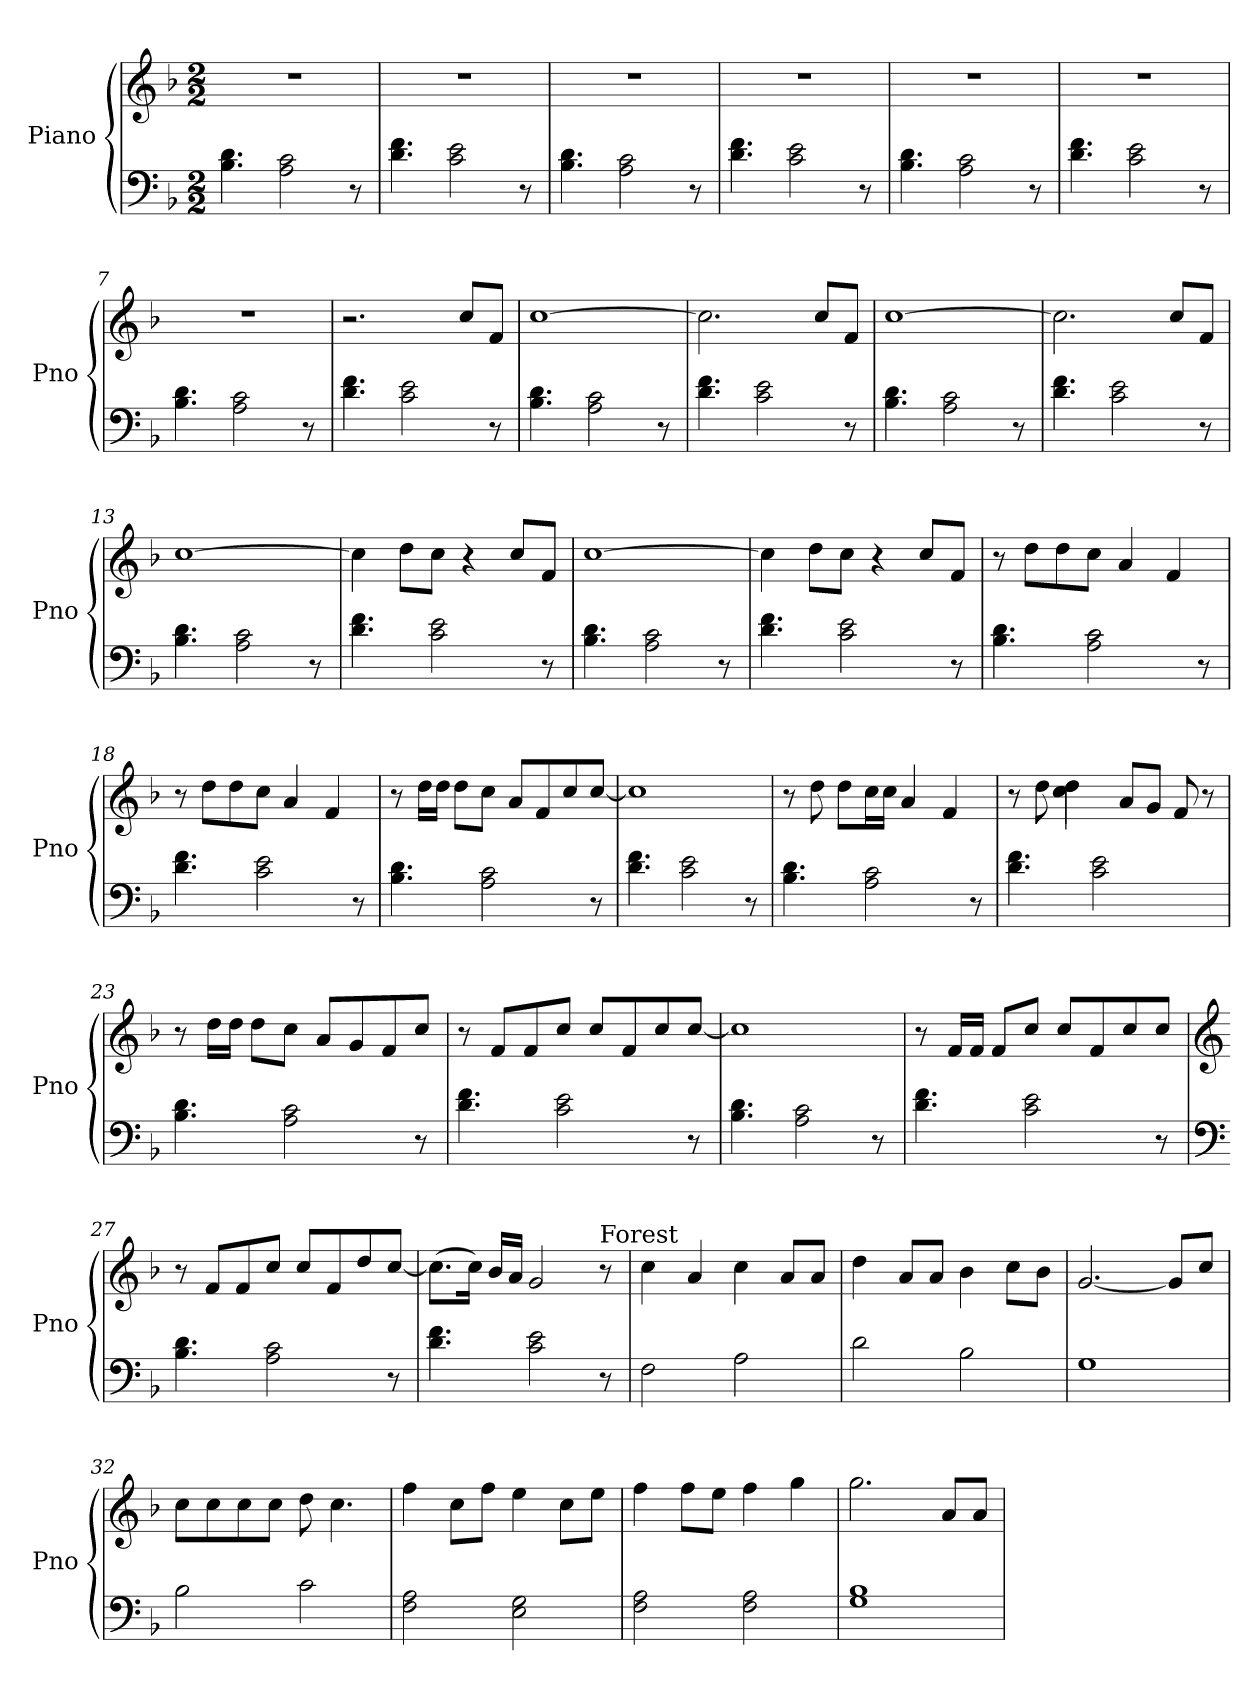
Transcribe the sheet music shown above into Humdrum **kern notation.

**kern	**kern
*part1	*part1
*staff2	*staff1
*I"Piano	*
*I'Pno	*
*clefF4	*clefG2
*k[b-]	*k[b-]
*M2/2	*M2/2
*MM130	*MM130
=1	=1
4.B-\ 4.d\	1r
2A\ 2c\	.
8r	.
=2	=2
4.d\ 4.f\	1r
2c\ 2e\	.
8r	.
=3	=3
4.B-\ 4.d\	1r
2A\ 2c\	.
8r	.
=4	=4
4.d\ 4.f\	1r
2c\ 2e\	.
8r	.
=5	=5
4.B-\ 4.d\	1r
2A\ 2c\	.
8r	.
!!LO:LB:g=z
=6	=6
4.d\ 4.f\	1r
2c\ 2e\	.
8r	.
=7	=7
4.B-\ 4.d\	1r
2A\ 2c\	.
8r	.
=8	=8
4.d\ 4.f\	2.r
2c\ 2e\	.
.	8cc/L
8r	8f/J
=9	=9
4.B-\ 4.d\	[1cc
2A\ 2c\	.
8r	.
=10	=10
4.d\ 4.f\	2.cc\]
2c\ 2e\	.
.	8cc/L
8r	8f/J
=11	=11
4.B-\ 4.d\	[1cc
2A\ 2c\	.
8r	.
!!LO:LB:g=z
=12	=12
4.d\ 4.f\	2.cc\]
2c\ 2e\	.
.	8cc/L
8r	8f/J
=13	=13
4.B-\ 4.d\	[1cc
2A\ 2c\	.
8r	.
=14	=14
4.d\ 4.f\	4cc\]
.	8dd\L
2c\ 2e\	8cc\J
.	4r
.	8cc/L
8r	8f/J
=15	=15
4.B-\ 4.d\	[1cc
2A\ 2c\	.
8r	.
=16	=16
4.d\ 4.f\	4cc\]
.	8dd\L
2c\ 2e\	8cc\J
.	4r
.	8cc/L
8r	8f/J
=17	=17
4.B-\ 4.d\	8r
.	8dd\L
.	8dd\
2A\ 2c\	8cc\J
.	4a/
.	4f/
8r	.
!!LO:LB:g=z
=18	=18
4.d\ 4.f\	8r
.	8dd\L
.	8dd\
2c\ 2e\	8cc\J
.	4a/
.	4f/
8r	.
=19	=19
4.B-\ 4.d\	8r
.	16dd\LL
.	16dd\JJ
.	8dd\L
2A\ 2c\	8cc\J
.	8a/L
.	8f/
.	8cc/
8r	[8cc/J
=20	=20
4.d\ 4.f\	1cc]
2c\ 2e\	.
8r	.
=21	=21
4.B-\ 4.d\	8r
.	8dd\
.	8dd\L
2A\ 2c\	16cc\L
.	16cc\JJ
.	4a/
.	4f/
8r	.
=22	=22
*	*^
4.d\ 4.f\	8r	4ryy
.	8dd\	.
.	4dd\	4cc\ 4dd\
2c\ 2e\	.	.
.	8a/L	2ryy
.	8g/J	.
.	8f/	.
8ryy	8r	.
*	*v	*v
!!LO:LB:g=z
=23	=23
4.B-\ 4.d\	8r
.	16dd\LL
.	16dd\JJ
.	8dd\L
2A\ 2c\	8cc\J
.	8a/L
.	8g/
.	8f/
8r	8cc/J
=24	=24
4.d\ 4.f\	8r
.	8f/L
.	8f/
2c\ 2e\	8cc/J
.	8cc/L
.	8f/
.	8cc/
8r	[8cc/J
=25	=25
4.B-\ 4.d\	1cc]
2A\ 2c\	.
8r	.
=26	=26
4.d\ 4.f\	8r
.	16f/LL
.	16f/JJ
.	8f/L
2c\ 2e\	8cc/J
.	8cc/L
.	8f/
.	8cc/
8r	8cc/J
!!LO:PB:g=z
=27	=27
*clefF4	*clefG2
4.B-\ 4.d\	8r
.	8f/L
.	8f/
2A\ 2c\	8cc/J
.	8cc/L
.	8f/
.	8dd/
8r	[8cc/J
=28	=28
4.d\ 4.f\	(>8.cc\L]
.	16cc\Jk)
.	16b-/LL
.	16a/JJ
2c\ 2e\	2g/
!	!LO:TX:a:t=Forest
8r	8r
=29	=29
2F\	4cc\
.	4a/
2A\	4cc\
.	8a/L
.	8a/J
=30	=30
2d\	4dd\
.	8a/L
.	8a/J
2B-\	4b-\
.	8cc\L
.	8b-\J
=31	=31
1G	[2.g/
.	8g/L]
.	8cc/J
!!LO:LB:g=z
=32	=32
2B-\	8cc\L
.	8cc\
.	8cc\
.	8cc\J
2c\	8dd\
.	4.cc\
=33	=33
2F\ 2A\	4ff\
.	8cc\L
.	8ff\J
2E\ 2G\	4ee\
.	8cc\L
.	8ee\J
=34	=34
2F\ 2A\	4ff\
.	8ff\L
.	8ee\J
2F\ 2A\	4ff\
.	4gg\
=35	=35
1G 1B-	2.gg\
.	8a/L
.	8a/J
=	=
*-	*-
